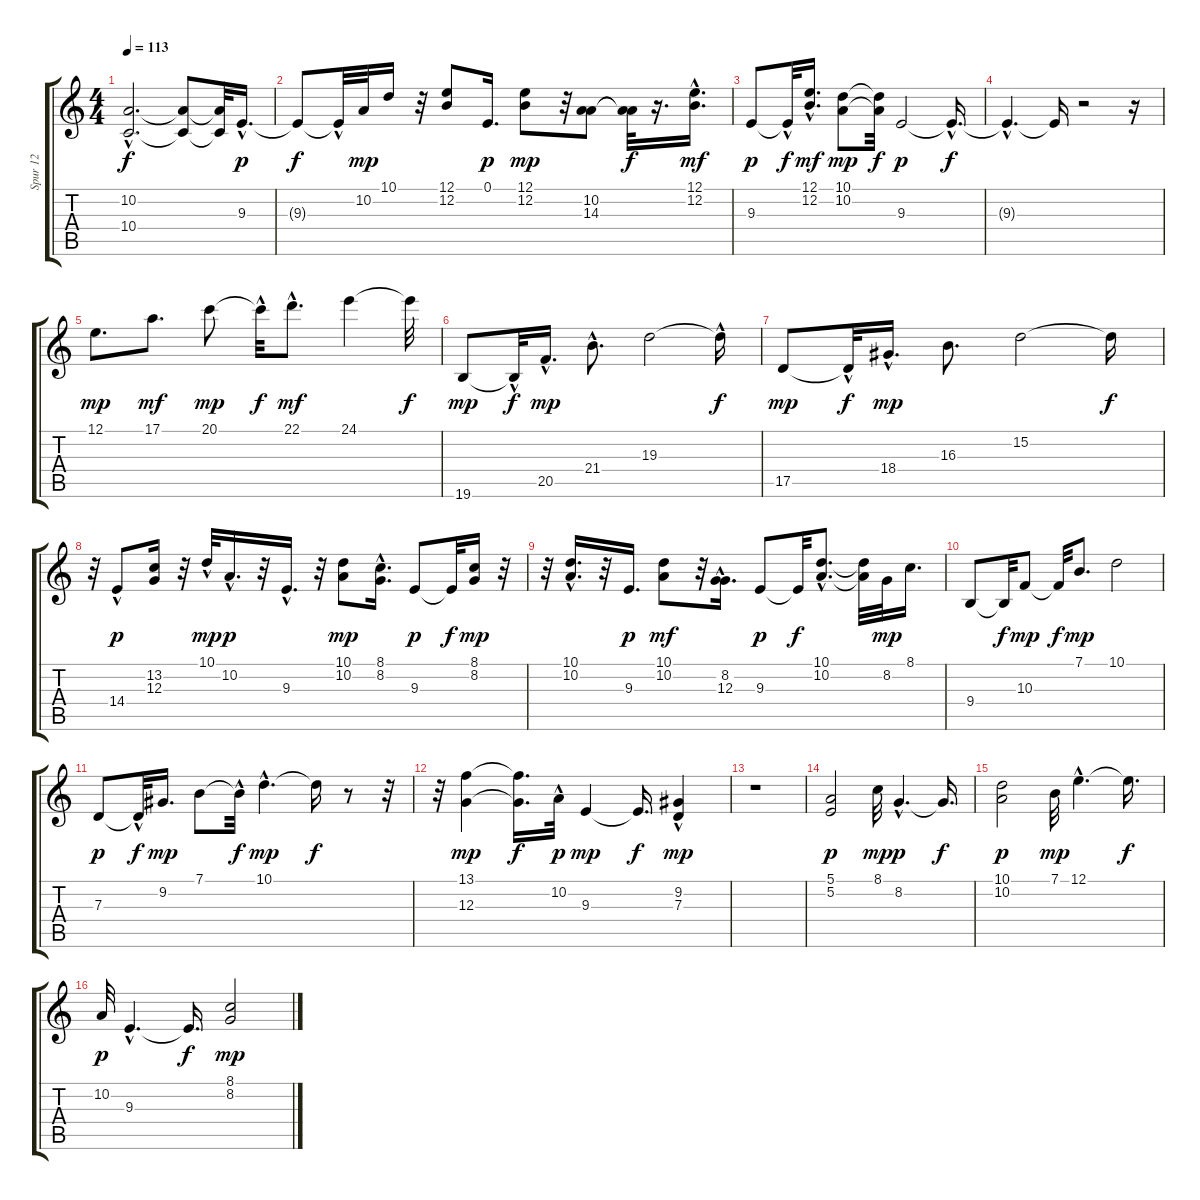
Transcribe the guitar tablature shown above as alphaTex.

\track ("Spur 12" "Spur 12") {instrument vibraphone}
\staff {score tabs}
\tuning (E4 B3 G3 D3 A2 E2) {hide}
\ts (4 4)
\tempo 113
\clef g2
\ks c
(10.2{hac t} 10.4{hac t}).2{d dy f} (10.2{t} 10.4{t}).8 (10.2{t} 10.4{t}).32 9.3{hac}.16{d dy p} |
9.3{t}.8{dy f} 9.3{hac t}.32 10.2.32{dy mp} 10.1.16 r.32 (12.1 12.2).8 0.1.16{d dy p} (12.1 12.2).8{dy mp} r.32 (10.2 14.3).8 (10.2{t} 14.3{t}).32{dy f} r.16{d} (12.1{hac} 12.2{hac}).16{d dy mf} |
9.3.8{dy p} 9.3{hac t}.32{dy f} (12.1{hac} 12.2).16{d dy mf} (10.1 10.2).8{dy mp} (10.1{t} 10.2{t}).32{dy f} 9.3.2{dy p} 9.3{hac t}.16{d dy f} |
9.3{hac t}.4{d} 9.3{t}.16 r.2 r.16 |
12.1.8{d dy mp} 17.1.8{d dy mf} 20.1.8{dy mp} 20.1{hac t}.32{dy f} 22.1{hac}.8{d dy mf} 24.1.4 24.1{t}.32{dy f} |
19.6.8{dy mp} 19.6{hac t}.32{dy f} 20.5{hac}.16{d dy mp} 21.4{hac}.8{d} 19.3.2 19.3{hac t}.16{dy f} |
17.5.8{dy mp} 17.5{hac t}.32{dy f} 18.4{hac}.16{d dy mp} 16.3.8{d} 15.2.2 15.2{t}.16{dy f} |
r.32 14.4{hac}.8{dy p} (13.2 12.3).16 r.32 10.1{hac}.32{dy mp} 10.2{hac}.16{d dy p} r.32 9.3{hac}.16{d} r.32 (10.1 10.2).8{dy mp} (8.1{hac} 8.2).16{d} 9.3.8{dy p} 9.3{t}.32{dy f} (8.1 8.2).16{dy mp} r.32 |
r.32 (10.1 10.2{hac}).16{d} r.32 9.3.16{d dy p} (10.1 10.2).8{dy mf} r.32 (8.2{hac} 12.3{hac}).16{d} 9.3.8{dy p} 9.3{t}.32{dy f} (10.1{hac} 10.2{hac}).8{d} (10.1{t} 10.2{t}).32 8.2.32{dy mp} 8.1.16{d} |
9.4.8 9.4{t}.32{dy f} 10.3.8{dy mp} 10.3{t}.32{dy f} 7.1.8{d dy mp} 10.1.2 |
7.3.8{dy p} 7.3{hac t}.32{dy f} 9.2.16{d dy mp} 7.1.8 7.1{hac t}.32{dy f} 10.1{hac}.4{d dy mp} 10.1{t}.16{dy f} r.8 r.32 |
r.32 (13.1 12.3).4{dy mp} (13.1{t} 12.3{t}).16{d dy f} 10.2{hac}.32{dy p} 9.3.4{dy mp} 9.3{t}.16{d dy f} (9.2 7.3{hac}).4{dy mp} |
r.1 |
(5.1 5.2).2{dy p} 8.1.32{dy mp} 8.2{hac}.4{d dy p} 8.2{t}.16{d dy f} |
(10.1 10.2).2{dy p} 7.1.32{dy mp} 12.1{hac}.4{d} 12.1{t}.16{d dy f} |
10.2.32{dy p} 9.3{hac}.4{d} 9.3{t}.16{d dy f} (8.1 8.2).2{dy mp}
